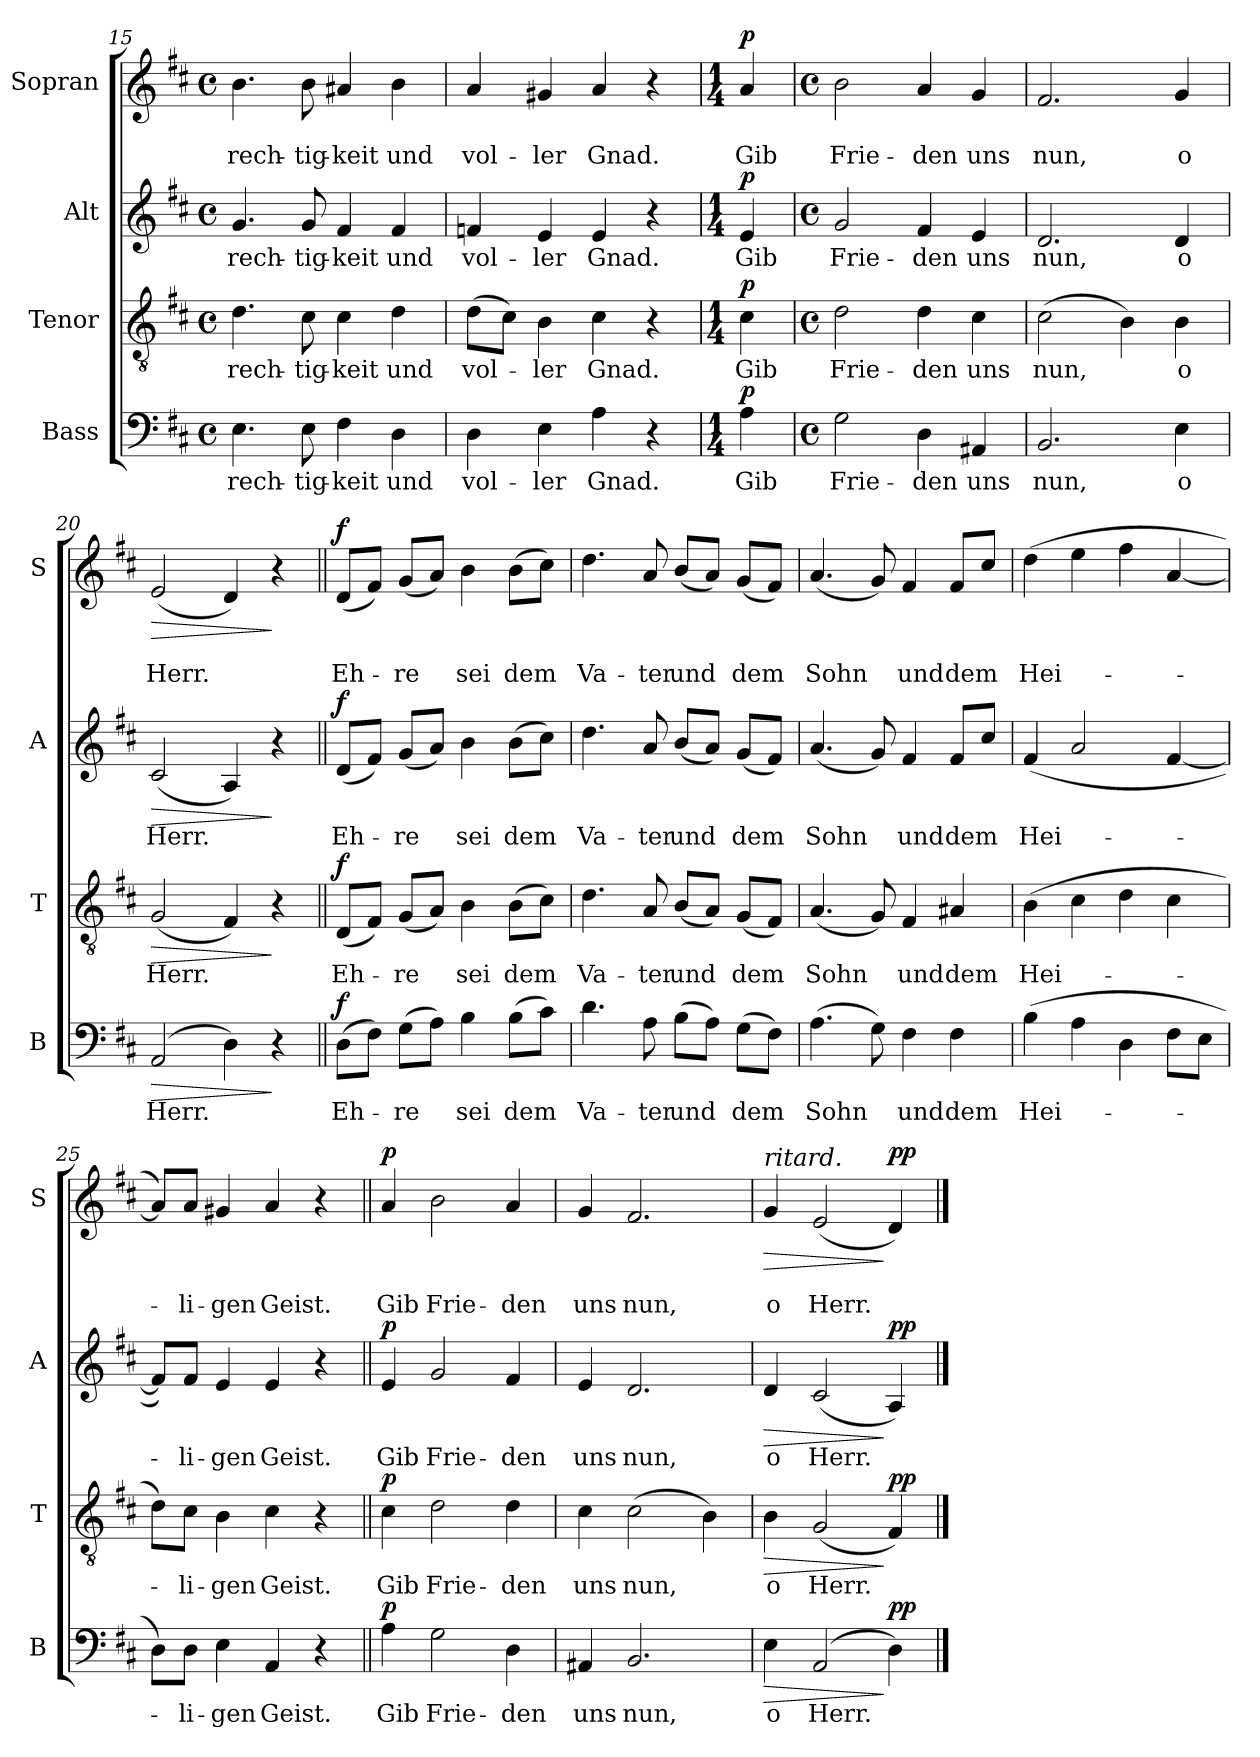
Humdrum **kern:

**kern	**text	**dynam	**kern	**text	**dynam	**kern	**text	**dynam	**kern	**text	**text	**dynam
*part4	*part4	*part4	*part3	*part3	*part3	*part2	*part2	*part2	*part1	*part1	*part1	*part1
*staff4	*staff4	*staff4	*staff3	*staff3	*staff3	*staff2	*staff2	*staff2	*staff1	*staff1	*staff1	*staff1
*I"Bass	*	*	*I"Tenor	*	*	*I"Alt	*	*	*I"Sopran	*	*	*
*I'B	*	*	*I'T	*	*	*I'A	*	*	*I'S	*	*	*
*clefF4	*	*	*clefGv2	*	*	*clefG2	*	*	*clefG2	*	*	*
*k[f#c#]	*	*	*k[f#c#]	*	*	*k[f#c#]	*	*	*k[f#c#]	*	*	*
*D:	*	*	*D:	*	*	*D:	*	*	*D:	*	*	*
*M4/4	*	*	*M4/4	*	*	*M4/4	*	*	*M4/4	*	*	*
*met(c)	*	*	*met(c)	*	*	*met(c)	*	*	*met(c)	*	*	*
=15	=15	=15	=15	=15	=15	=15	=15	=15	=15	=15	=15	=15
!	!LO:LY:b	!	!	!LO:LY:b	!	!	!LO:LY:b	!	!	!	!LO:LY:b	!
4.E\	-rech-	.	4.d\	-rech-	.	4.g/	-rech-	.	4.b\	.	-rech-	.
!	!LO:LY:b	!	!	!LO:LY:b	!	!	!LO:LY:b	!	!	!	!LO:LY:b	!
8E\	-tig-	.	8c#\	-tig-	.	8g/	-tig-	.	8b\	.	-tig-	.
!	!LO:LY:b	!	!	!LO:LY:b	!	!	!LO:LY:b	!	!	!	!LO:LY:b	!
4F#\	-keit	.	4c#\	-keit	.	4f#/	-keit	.	4a#X/	.	-keit	.
!	!LO:LY:b	!	!	!LO:LY:b	!	!	!LO:LY:b	!	!	!	!LO:LY:b	!
4D\	und	.	4d\	und	.	4f#/	und	.	4b\	.	und	.
!!LO:LB:g=z
=16	=16	=16	=16	=16	=16	=16	=16	=16	=16	=16	=16	=16
!	!LO:LY:b	!	!	!LO:LY:b	!	!	!LO:LY:b	!	!	!	!LO:LY:b	!
4D\	vol-	.	(>8d\L	vol-	.	4fn/	vol-	.	4a/	.	vol-	.
.	.	.	8c#\J)	.	.	.	.	.	.	.	.	.
!	!LO:LY:b	!	!	!LO:LY:b	!	!	!LO:LY:b	!	!	!	!LO:LY:b	!
4E\	-ler	.	4B\	-ler	.	4e/	-ler	.	4g#X/	.	-ler	.
!	!LO:LY:b	!	!	!LO:LY:b	!	!	!LO:LY:b	!	!	!	!LO:LY:b	!
4A\	Gnad.	.	4c#\	Gnad.	.	4e/	Gnad.	.	4a/	.	Gnad.	.
4r	.	.	4r	.	.	4r	.	.	4r	.	.	.
=17	=17	=17	=17	=17	=17	=17	=17	=17	=17	=17	=17	=17
*M1/4	*	*	*M1/4	*	*	*M1/4	*	*	*M1/4	*	*	*
!	!LO:LY:b	!LO:DY:a	!	!LO:LY:b	!LO:DY:a	!	!LO:LY:b	!LO:DY:a	!	!	!LO:LY:b	!LO:DY:a
4A\	Gib	p	4c#\	Gib	p	4e/	Gib	p	4a/	.	Gib	p
=18	=18	=18	=18	=18	=18	=18	=18	=18	=18	=18	=18	=18
*M4/4	*	*	*M4/4	*	*	*M4/4	*	*	*M4/4	*	*	*
*met(c)	*	*	*met(c)	*	*	*met(c)	*	*	*met(c)	*	*	*
!	!LO:LY:b	!	!	!LO:LY:b	!	!	!LO:LY:b	!	!	!	!LO:LY:b	!
2G\	Frie-	.	2d\	Frie-	.	2g/	Frie-	.	2b\	.	Frie-	.
!	!LO:LY:b	!	!	!LO:LY:b	!	!	!LO:LY:b	!	!	!	!LO:LY:b	!
4D\	-den	.	4d\	-den	.	4f#/	-den	.	4a/	.	-den	.
!	!LO:LY:b	!	!	!LO:LY:b	!	!	!LO:LY:b	!	!	!	!LO:LY:b	!
4AA#X/	uns	.	4c#\	uns	.	4e/	uns	.	4g/	.	uns	.
=19	=19	=19	=19	=19	=19	=19	=19	=19	=19	=19	=19	=19
!	!LO:LY:b	!	!	!LO:LY:b	!	!	!LO:LY:b	!	!	!	!LO:LY:b	!
2.BB/	nun,	.	(>2c#\	nun,	.	2.d/	nun,	.	2.f#/	.	nun,	.
.	.	.	4B\)	.	.	.	.	.	.	.	.	.
!	!LO:LY:b	!	!	!LO:LY:b	!	!	!LO:LY:b	!	!	!	!LO:LY:b	!
4E\	o	.	4B\	o	.	4d/	o	.	4g/	.	o	.
=20	=20	=20	=20	=20	=20	=20	=20	=20	=20	=20	=20	=20
!	!LO:LY:b	!LO:HP:b	!	!LO:LY:b	!LO:HP:b	!	!LO:LY:b	!LO:HP:b	!	!	!LO:LY:b	!LO:HP:b
(>2AA/	Herr.	>	(<2G/	Herr.	>	(<2c#/	Herr.	>	(<2e/	.	Herr.	>
4D\)	.	.	4F#/)	.	.	4A/)	.	.	4d/)	.	.	.
4r	.	]	4r	.	]	4r	.	]	4r	.	.	]
=21||	=21||	=21||	=21||	=21||	=21||	=21||	=21||	=21||	=21||	=21||	=21||	=21||
!	!LO:LY:b	!LO:DY:a	!	!LO:LY:b	!LO:DY:a	!	!LO:LY:b	!LO:DY:a	!	!	!LO:LY:b	!LO:DY:a
(>8D\L	Eh-	f	(<8D/L	Eh-	f	(<8d/L	Eh-	f	(<8d/L	.	Eh-	f
8F#\J)	.	.	8F#/J)	.	.	8f#/J)	.	.	8f#/J)	.	.	.
!	!LO:LY:b	!	!	!LO:LY:b	!	!	!LO:LY:b	!	!	!	!LO:LY:b	!
(>8G\L	-re	.	(<8G/L	-re	.	(<8g/L	-re	.	(<8g/L	.	-re	.
8A\J)	.	.	8A/J)	.	.	8a/J)	.	.	8a/J)	.	.	.
!	!LO:LY:b	!	!	!LO:LY:b	!	!	!LO:LY:b	!	!	!	!LO:LY:b	!
4B\	sei	.	4B\	sei	.	4b\	sei	.	4b\	.	sei	.
!	!LO:LY:b	!	!	!LO:LY:b	!	!	!LO:LY:b	!	!	!	!LO:LY:b	!
(>8B\L	dem	.	(>8B\L	dem	.	(>8b\L	dem	.	(>8b\L	.	dem	.
8c#\J)	.	.	8c#\J)	.	.	8cc#\J)	.	.	8cc#\J)	.	.	.
!!LO:PB:g=z
=22	=22	=22	=22	=22	=22	=22	=22	=22	=22	=22	=22	=22
!	!LO:LY:b	!	!	!LO:LY:b	!	!	!LO:LY:b	!	!	!	!LO:LY:b	!
4.d\	Va-	.	4.d\	Va-	.	4.dd\	Va-	.	4.dd\	.	Va-	.
!	!LO:LY:b	!	!	!LO:LY:b	!	!	!LO:LY:b	!	!	!	!LO:LY:b	!
8A\	-ter	.	8A/	-ter	.	8a/	-ter	.	8a/	.	-ter	.
!	!LO:LY:b	!	!	!LO:LY:b	!	!	!LO:LY:b	!	!	!	!LO:LY:b	!
(>8B\L	und	.	(<8B/L	und	.	(<8b/L	und	.	(<8b/L	.	und	.
8A\J)	.	.	8A/J)	.	.	8a/J)	.	.	8a/J)	.	.	.
!	!LO:LY:b	!	!	!LO:LY:b	!	!	!LO:LY:b	!	!	!	!LO:LY:b	!
(>8G\L	dem	.	(<8G/L	dem	.	(<8g/L	dem	.	(<8g/L	.	dem	.
8F#\J)	.	.	8F#/J)	.	.	8f#/J)	.	.	8f#/J)	.	.	.
=23	=23	=23	=23	=23	=23	=23	=23	=23	=23	=23	=23	=23
!	!LO:LY:b	!	!	!LO:LY:b	!	!	!LO:LY:b	!	!	!	!LO:LY:b	!
(>4.A\	Sohn	.	(<4.A/	Sohn	.	(<4.a/	Sohn	.	(<4.a/	.	Sohn	.
8G\)	.	.	8G/)	.	.	8g/)	.	.	8g/)	.	.	.
!	!LO:LY:b	!	!	!LO:LY:b	!	!	!LO:LY:b	!	!	!	!LO:LY:b	!
4F#\	und	.	4F#/	und	.	4f#/	und	.	4f#/	.	und	.
!	!LO:LY:b	!	!	!LO:LY:b	!	!	!LO:LY:b	!	!	!	!LO:LY:b	!
4F#\	dem	.	4A#X/	dem	.	8f#/L	dem	.	8f#/L	.	dem	.
.	.	.	.	.	.	8cc#/J	.	.	8cc#/J	.	.	.
=24	=24	=24	=24	=24	=24	=24	=24	=24	=24	=24	=24	=24
!	!LO:LY:b	!	!	!LO:LY:b	!	!	!LO:LY:b	!	!	!	!LO:LY:b	!
(>4B\	Hei-	.	(>4B\	Hei-	.	(<4f#/	Hei-	.	(>4dd\	.	Hei-	.
4A\	.	.	4c#\	.	.	2a/	.	.	4ee\	.	.	.
4D\	.	.	4d\	.	.	.	.	.	4ff#\	.	.	.
8F#\L	.	.	4c#\	.	.	[4f#/	.	.	[4a/	.	.	.
8E\J	.	.	.	.	.	.	.	.	.	.	.	.
=25	=25	=25	=25	=25	=25	=25	=25	=25	=25	=25	=25	=25
8D\L)	.	.	8d\L)	.	.	8f#/L])	.	.	8a/L])	.	.	.
!	!LO:LY:b	!	!	!LO:LY:b	!	!	!LO:LY:b	!	!	!	!LO:LY:b	!
8D\J	-li-	.	8c#\J	-li-	.	8f#/J	-li-	.	8a/J	.	-li-	.
!	!LO:LY:b	!	!	!LO:LY:b	!	!	!LO:LY:b	!	!	!	!LO:LY:b	!
4E\	-gen	.	4B\	-gen	.	4e/	-gen	.	4g#X/	.	-gen	.
!	!LO:LY:b	!	!	!LO:LY:b	!	!	!LO:LY:b	!	!	!	!LO:LY:b	!
4AA/	Geist.	.	4c#\	Geist.	.	4e/	Geist.	.	4a/	.	Geist.	.
4r	.	.	4r	.	.	4r	.	.	4r	.	.	.
=26||	=26||	=26||	=26||	=26||	=26||	=26||	=26||	=26||	=26||	=26||	=26||	=26||
!	!LO:LY:b	!LO:DY:a	!	!LO:LY:b	!LO:DY:a	!	!LO:LY:b	!LO:DY:a	!	!	!LO:LY:b	!LO:DY:a
4A\	Gib	p	4c#\	Gib	p	4e/	Gib	p	4a/	.	Gib	p
!	!LO:LY:b	!	!	!LO:LY:b	!	!	!LO:LY:b	!	!	!	!LO:LY:b	!
2G\	Frie-	.	2d\	Frie-	.	2g/	Frie-	.	2b\	.	Frie-	.
!	!LO:LY:b	!	!	!LO:LY:b	!	!	!LO:LY:b	!	!	!	!LO:LY:b	!
4D\	-den	.	4d\	-den	.	4f#/	-den	.	4a/	.	-den	.
!!LO:LB:g=z
=27	=27	=27	=27	=27	=27	=27	=27	=27	=27	=27	=27	=27
!	!LO:LY:b	!	!	!LO:LY:b	!	!	!LO:LY:b	!	!	!	!LO:LY:b	!
4AA#X/	uns	.	4c#\	uns	.	4e/	uns	.	4g/	.	uns	.
!	!LO:LY:b	!	!	!LO:LY:b	!	!	!LO:LY:b	!	!	!	!LO:LY:b	!
2.BB/	nun,	.	(>2c#\	nun,	.	2.d/	nun,	.	2.f#/	.	nun,	.
.	.	.	4B\)	.	.	.	.	.	.	.	.	.
=28	=28	=28	=28	=28	=28	=28	=28	=28	=28	=28	=28	=28
!	!	!	!	!	!	!	!	!	!LO:TX:a:i:t=ritard.	!	!	!
!	!LO:LY:b	!LO:HP:b	!	!LO:LY:b	!LO:HP:b	!	!LO:LY:b	!LO:HP:b	!	!	!LO:LY:b	!LO:HP:b
4E\	o	>	4B\	o	>	4d/	o	>	4g/	.	o	>
!	!LO:LY:b	!	!	!LO:LY:b	!	!	!LO:LY:b	!	!	!	!LO:LY:b	!
(>2AA/	Herr.	.	(<2G/	Herr.	.	(<2c#/	Herr.	.	(<2e/	.	Herr.	.
!	!	!LO:DY:n=1:a	!	!	!LO:DY:n=1:a	!	!	!LO:DY:n=1:a	!	!	!	!LO:DY:n=1:a
4D\)	.	] pp	4F#/)	.	] pp	4A/)	.	] pp	4d/)	.	.	] pp
==	==	==	==	==	==	==	==	==	==	==	==	==
*-	*-	*-	*-	*-	*-	*-	*-	*-	*-	*-	*-	*-
